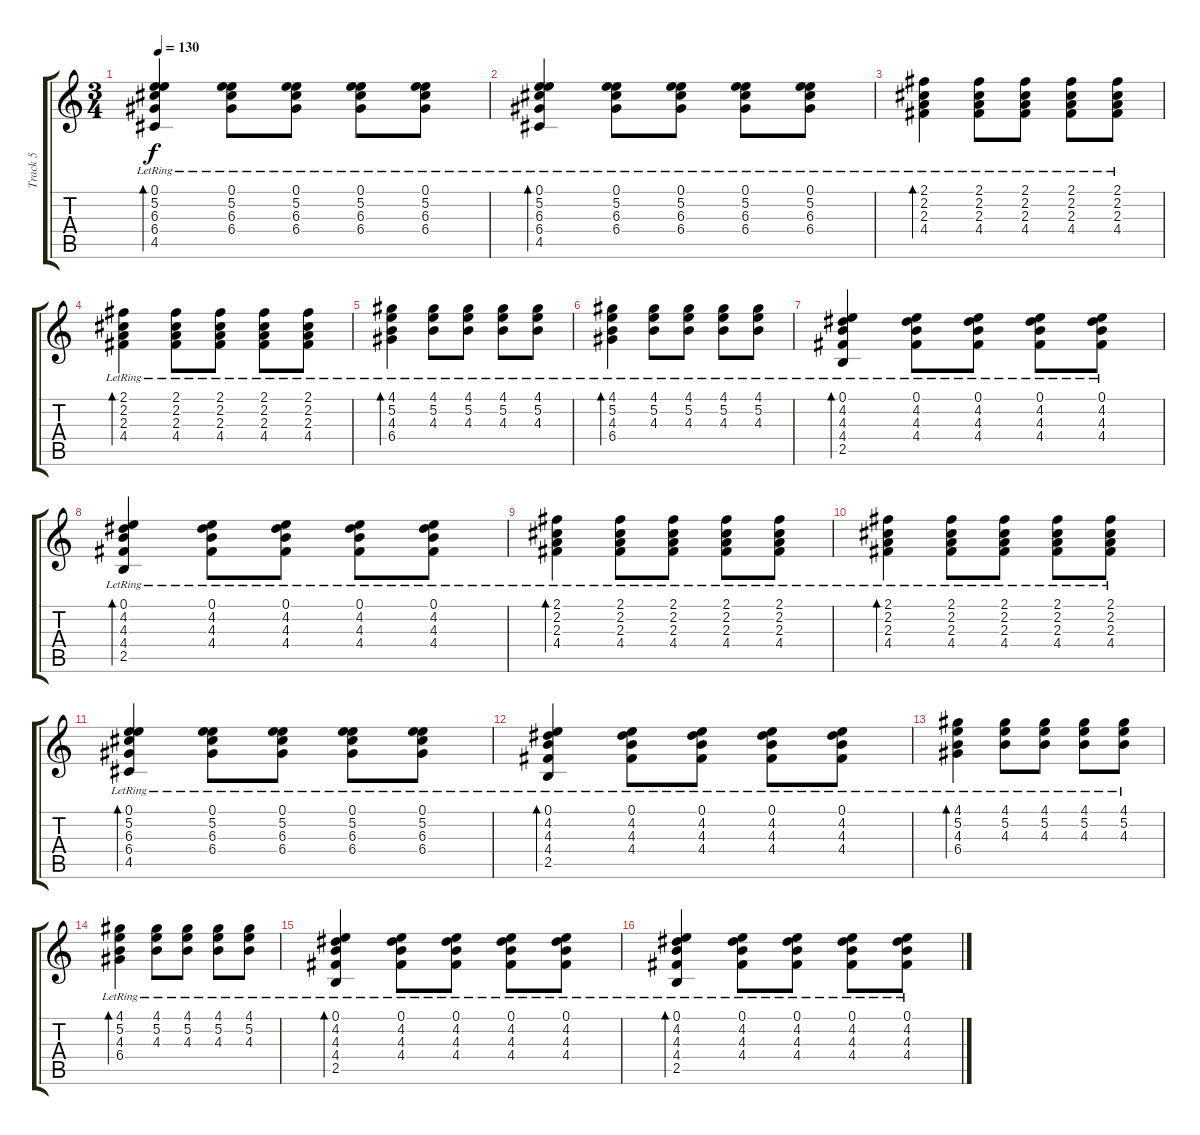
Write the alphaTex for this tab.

\track ("Track 5" "Track 5") {instrument acousticguitarsteel}
\staff {score tabs}
\tuning (E4 B3 G3 D3 A2 E2) {hide}
\ts (3 4)
\tempo 130
\clef g2
\ks c
(0.1{lr} 5.2{lr} 6.3{lr} 6.4{lr} 4.5{lr}).4{bd 120 dy f} (0.1{lr} 5.2{lr} 6.3{lr} 6.4{lr}).8 (0.1{lr} 5.2{lr} 6.3{lr} 6.4{lr}).8 (0.1{lr} 5.2{lr} 6.3{lr} 6.4{lr}).8 (0.1{lr} 5.2{lr} 6.3{lr} 6.4{lr}).8 |
(0.1{lr} 5.2{lr} 6.3{lr} 6.4{lr} 4.5{lr}).4{bd 120} (0.1{lr} 5.2{lr} 6.3{lr} 6.4{lr}).8 (0.1{lr} 5.2{lr} 6.3{lr} 6.4{lr}).8 (0.1{lr} 5.2{lr} 6.3{lr} 6.4{lr}).8 (0.1{lr} 5.2{lr} 6.3{lr} 6.4{lr}).8 |
(2.1{lr} 2.2{lr} 2.3{lr} 4.4{lr}).4{bd 120} (2.1{lr} 2.2{lr} 2.3{lr} 4.4{lr}).8 (2.1{lr} 2.2{lr} 2.3{lr} 4.4{lr}).8 (2.1{lr} 2.2{lr} 2.3{lr} 4.4{lr}).8 (2.1{lr} 2.2{lr} 2.3{lr} 4.4{lr}).8 |
(2.1{lr} 2.2{lr} 2.3{lr} 4.4{lr}).4{bd 120} (2.1{lr} 2.2{lr} 2.3{lr} 4.4{lr}).8 (2.1{lr} 2.2{lr} 2.3{lr} 4.4{lr}).8 (2.1{lr} 2.2{lr} 2.3{lr} 4.4{lr}).8 (2.1{lr} 2.2{lr} 2.3{lr} 4.4{lr}).8 |
(4.1{lr} 5.2{lr} 4.3{lr} 6.4{lr}).4{bd 120} (4.1{lr} 5.2{lr} 4.3{lr}).8 (4.1{lr} 5.2{lr} 4.3{lr}).8 (4.1{lr} 5.2{lr} 4.3{lr}).8 (4.1{lr} 5.2{lr} 4.3{lr}).8 |
(4.1{lr} 5.2{lr} 4.3{lr} 6.4{lr}).4{bd 120} (4.1{lr} 5.2{lr} 4.3{lr}).8 (4.1{lr} 5.2{lr} 4.3{lr}).8 (4.1{lr} 5.2{lr} 4.3{lr}).8 (4.1{lr} 5.2{lr} 4.3{lr}).8 |
(0.1{lr} 4.2{lr} 4.3{lr} 4.4{lr} 2.5{lr}).4{bd 120} (0.1{lr} 4.2{lr} 4.3{lr} 4.4{lr}).8 (0.1{lr} 4.2{lr} 4.3{lr} 4.4{lr}).8 (0.1{lr} 4.2{lr} 4.3{lr} 4.4{lr}).8 (0.1{lr} 4.2{lr} 4.3{lr} 4.4{lr}).8 |
(0.1{lr} 4.2{lr} 4.3{lr} 4.4{lr} 2.5{lr}).4{bd 120} (0.1{lr} 4.2{lr} 4.3{lr} 4.4{lr}).8 (0.1{lr} 4.2{lr} 4.3{lr} 4.4{lr}).8 (0.1{lr} 4.2{lr} 4.3{lr} 4.4{lr}).8 (0.1{lr} 4.2{lr} 4.3{lr} 4.4{lr}).8 |
(2.1{lr} 2.2{lr} 2.3{lr} 4.4{lr}).4{bd 120} (2.1{lr} 2.2{lr} 2.3{lr} 4.4{lr}).8 (2.1{lr} 2.2{lr} 2.3{lr} 4.4{lr}).8 (2.1{lr} 2.2{lr} 2.3{lr} 4.4{lr}).8 (2.1{lr} 2.2{lr} 2.3{lr} 4.4{lr}).8 |
(2.1{lr} 2.2{lr} 2.3{lr} 4.4{lr}).4{bd 120} (2.1{lr} 2.2{lr} 2.3{lr} 4.4{lr}).8 (2.1{lr} 2.2{lr} 2.3{lr} 4.4{lr}).8 (2.1{lr} 2.2{lr} 2.3{lr} 4.4{lr}).8 (2.1{lr} 2.2{lr} 2.3{lr} 4.4{lr}).8 |
(0.1{lr} 5.2{lr} 6.3{lr} 6.4{lr} 4.5{lr}).4{bd 120} (0.1{lr} 5.2{lr} 6.3{lr} 6.4{lr}).8 (0.1{lr} 5.2{lr} 6.3{lr} 6.4{lr}).8 (0.1{lr} 5.2{lr} 6.3{lr} 6.4{lr}).8 (0.1{lr} 5.2{lr} 6.3{lr} 6.4{lr}).8 |
(0.1{lr} 4.2{lr} 4.3{lr} 4.4{lr} 2.5{lr}).4{bd 120} (0.1{lr} 4.2{lr} 4.3{lr} 4.4{lr}).8 (0.1{lr} 4.2{lr} 4.3{lr} 4.4{lr}).8 (0.1{lr} 4.2{lr} 4.3{lr} 4.4{lr}).8 (0.1{lr} 4.2{lr} 4.3{lr} 4.4{lr}).8 |
(4.1{lr} 5.2{lr} 4.3{lr} 6.4{lr}).4{bd 120} (4.1{lr} 5.2{lr} 4.3{lr}).8 (4.1{lr} 5.2{lr} 4.3{lr}).8 (4.1{lr} 5.2{lr} 4.3{lr}).8 (4.1{lr} 5.2{lr} 4.3{lr}).8 |
(4.1{lr} 5.2{lr} 4.3{lr} 6.4{lr}).4{bd 120} (4.1{lr} 5.2{lr} 4.3{lr}).8 (4.1{lr} 5.2{lr} 4.3{lr}).8 (4.1{lr} 5.2{lr} 4.3{lr}).8 (4.1{lr} 5.2{lr} 4.3{lr}).8 |
(0.1{lr} 4.2{lr} 4.3{lr} 4.4{lr} 2.5{lr}).4{bd 120} (0.1{lr} 4.2{lr} 4.3{lr} 4.4{lr}).8 (0.1{lr} 4.2{lr} 4.3{lr} 4.4{lr}).8 (0.1{lr} 4.2{lr} 4.3{lr} 4.4{lr}).8 (0.1{lr} 4.2{lr} 4.3{lr} 4.4{lr}).8 |
(0.1{lr} 4.2{lr} 4.3{lr} 4.4{lr} 2.5{lr}).4{bd 120} (0.1{lr} 4.2{lr} 4.3{lr} 4.4{lr}).8 (0.1{lr} 4.2{lr} 4.3{lr} 4.4{lr}).8 (0.1{lr} 4.2{lr} 4.3{lr} 4.4{lr}).8 (0.1{lr} 4.2{lr} 4.3{lr} 4.4{lr}).8
